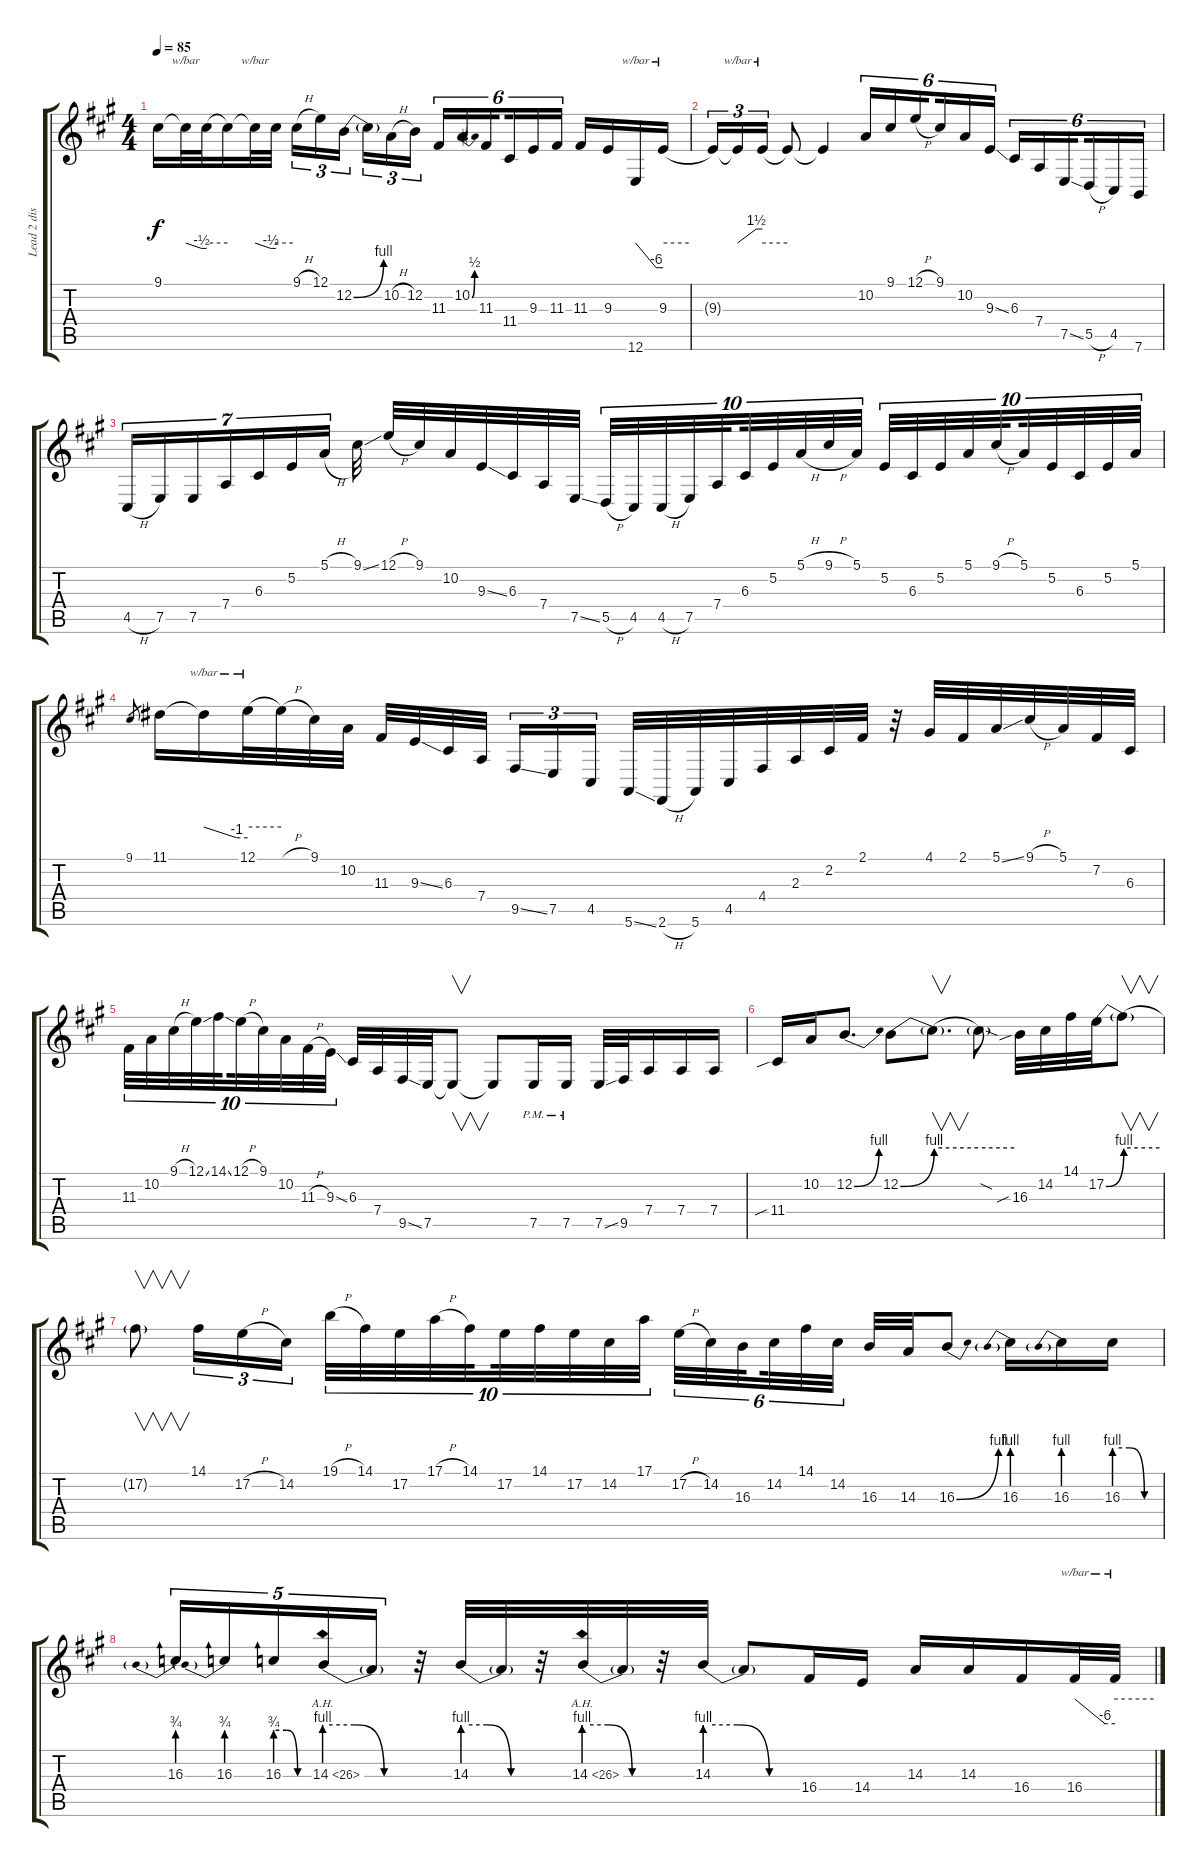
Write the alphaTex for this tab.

\track ("Lead 2 distortion" "Lead 2 dis") {instrument clarinet}
\staff {score tabs}
\tuning (E4 B3 G3 D3 A2 E2) {hide}
\ts (4 4)
\tempo 85
\clef g2
\ks a
9.1.16{dy f} 9.1{t}.32{tbe (custom default 0 0 45 -2 60 -2)} 9.1{t}.32{tbe (hold default 0 0 60 0)} 9.1{t}.16 9.1{t}.32{tbe (custom default 0 0 45 -2 60 -2)} 9.1{t}.32{tbe (hold default 0 0 60 0)} 9.1{h}.16{tu (3 2)} 12.1.16{tu (3 2)} 12.2{be (bend 0 0 60 4)}.16{tu (3 2) beam splitsecondary} 12.2{t}.16{tu (3 2)} 10.2{h}.16{tu (3 2)} 12.2.16{tu (3 2)} 11.3.16{tu (6 4)} 10.2{be (bend 0 0 60 2)}.16{tu (6 4)} 11.3.16{tu (6 4) beam splitsecondary} 11.4.16{tu (6 4)} 9.3.16{tu (6 4)} 11.3.16{tu (6 4)} 11.3.16 9.3.16 12.6.16{tbe (custom default 0 0 45 -24 60 -24)} 9.3.16{tbe (hold default 0 0 60 0)} |
9.3{t}.16{tu (3 2)} 9.3{t}.16{tu (3 2) tbe (custom default 0 0 45 6 60 6)} 9.3{t}.16{tu (3 2) tbe (hold default 0 0 60 0)} 9.3{t}.8 9.3{t}.4 10.2.16{tu (6 4)} 9.1.16{tu (6 4)} 12.1{h}.16{tu (6 4) beam splitsecondary} 9.1.16{tu (6 4)} 10.2.16{tu (6 4)} 9.3{ss}.16{tu (6 4)} 6.3.16{tu (6 4)} 7.4.16{tu (6 4)} 7.5{ss}.16{tu (6 4) beam splitsecondary} 5.5{h}.16{tu (6 4)} 4.5.16{tu (6 4)} 7.6.16{tu (6 4)} |
4.5{h}.16{tu (7 4)} 7.5.16{tu (7 4)} 7.5.16{tu (7 4)} 7.4.16{tu (7 4)} 6.3.16{tu (7 4)} 5.2.16{tu (7 4)} 5.1{h}.16{tu (7 4)} 9.1{ss}.32 12.1{h}.32 9.1.32 10.2.32 9.3{ss}.32 6.3.32 7.4.32 7.5{ss}.32 5.5{h}.32{tu (10 8)} 4.5.32{tu (10 8)} 4.5{h}.32{tu (10 8)} 7.5.32{tu (10 8)} 7.4.32{tu (10 8) beam splitsecondary} 6.3.32{tu (10 8)} 5.2.32{tu (10 8)} 5.1{h}.32{tu (10 8)} 9.1{h}.32{tu (10 8)} 5.1.32{tu (10 8)} 5.2.32{tu (10 8)} 6.3.32{tu (10 8)} 5.2.32{tu (10 8)} 5.1.32{tu (10 8)} 9.1{h}.32{tu (10 8) beam splitsecondary} 5.1.32{tu (10 8)} 5.2.32{tu (10 8)} 6.3.32{tu (10 8)} 5.2.32{tu (10 8)} 5.1.32{tu (10 8)} |
9.1.8{gr} 11.1.16 11.1{t}.16{tbe (custom default 0 0 45 -4 60 -4)} 12.1.32{tbe (hold default 0 0 60 0)} 12.1{h t}.32 9.1.32 10.2.32 11.3.32 9.3{ss}.32 6.3.32 7.4.32{beam splitsecondary} 9.5{ss}.16{tu (3 2)} 7.5.16{tu (3 2)} 4.5.16{tu (3 2)} 5.6{ss}.32 2.6{h}.32 5.6.32 4.5.32 4.4.32 2.3.32 2.2.32 2.1.32 r.32 4.1.32 2.1.32 5.1{ss}.32 9.1{h}.32 5.1.32 7.2.32 6.3.32 |
11.3.32{tu (10 8)} 10.2.32{tu (10 8)} 9.1{h}.32{tu (10 8)} 12.1{ss}.32{tu (10 8)} 14.1{ss}.32{tu (10 8) beam splitsecondary} 12.1{h}.32{tu (10 8)} 9.1.32{tu (10 8)} 10.2.32{tu (10 8)} 11.3{h}.32{tu (10 8)} 9.3{ss}.32{tu (10 8)} 6.3.32 7.4.32 9.5{ss}.32 7.5.32 7.5{t}.8{v} 7.5{t}.8 7.5{pm}.16 7.5{pm}.16 7.5{ss}.32 9.5.32 7.4.16 7.4.16 7.4.16 |
11.4{sib}.16 10.2.16 12.2{be (bend 0 0 60 4)}.8{d} 12.2{be (bend 0 0 60 4)}.8 12.2{be (hold 0 4 60 4) t}.8{v d} 12.2{sod t}.8 16.3{sib}.32 14.2.32 14.1.32 17.2{be (bend 0 0 60 4)}.32 17.2{be (hold 0 4 60 4) t}.8{v} |
17.2{t}.8{v} 14.1.16{tu (3 2)} 17.2{h}.16{tu (3 2)} 14.2.16{tu (3 2)} 19.1{h}.32{tu (10 8)} 14.1.32{tu (10 8)} 17.2.32{tu (10 8)} 17.1{h}.32{tu (10 8)} 14.1.32{tu (10 8) beam splitsecondary} 17.2.32{tu (10 8)} 14.1.32{tu (10 8)} 17.2.32{tu (10 8)} 14.2.32{tu (10 8)} 17.1.32{tu (10 8)} 17.2{h}.32{tu (6 4)} 14.2.32{tu (6 4)} 16.3.32{tu (6 4) beam splitsecondary} 14.2.32{tu (6 4)} 14.1.32{tu (6 4)} 14.2.32{tu (6 4) beam splitsecondary} 16.3.32 14.3.32 16.3{be (bend 0 0 60 4)}.8 16.3{be (prebend 0 4 60 4)}.16 16.3{be (prebend 0 4 60 4)}.16 16.3{be (custom 0 4 20 4 40 0 60 0)}.16 |
16.3{be (prebend 0 3 60 3)}.16{tu (5 4)} 16.3{be (prebend 0 3 60 3)}.16{tu (5 4)} 16.3{be (custom 0 3 20 3 40 0 60 0)}.16{tu (5 4)} 14.3{be (custom 0 4 20 4 40 0 60 0) ah 12}.16{tu (5 4)} 14.3{t}.16{tu (5 4)} r.32 14.3{be (custom 0 4 20 4 40 0 60 0)}.32 14.3{t}.32 r.32 14.3{be (custom 0 4 20 4 40 0 60 0) ah 12}.32 14.3{t}.32 r.32 14.3{be (custom 0 4 20 4 40 0 60 0)}.32 14.3{t}.8 16.4.16 14.4.16 14.3.16 14.3.16 16.4.16 16.4.32{tbe (custom default 0 0 45 -24 60 -24)} 16.4{t}.32{tbe (hold default 0 0 60 0)}
